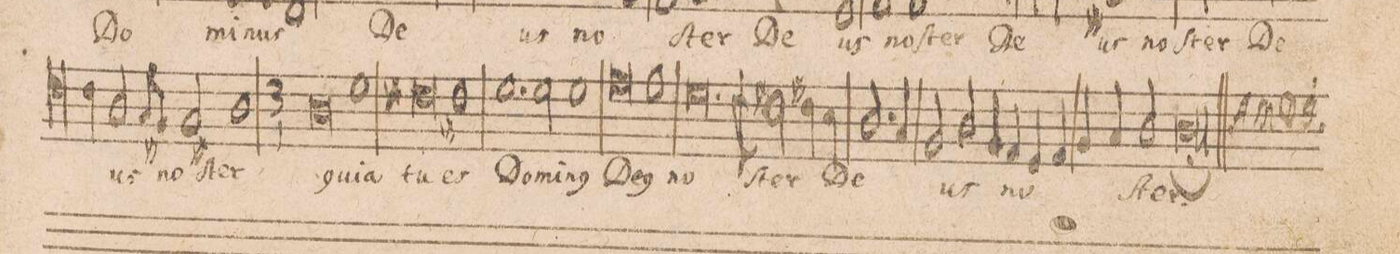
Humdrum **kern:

**kern	**text	**text
*I"[Tenore] 2dus	*	*
*clefC4	*	*
*k[]	*	*
*met(C|)	*	*
*M2/1	*	*
4c\	.	.
2A/	-us	.
8G/L	no-	.
8F#X/J	.	.
2G#X/	.	.
=41-	=41-	=41-
1A\	-ſter	.
=42-	=42-	=42-
*M3/1	*	*
0A\	qui-	.
1d\	-a	.
=43-	=43-	=43-
0c#X\	tu	.
1c#\	es	.
=44-	=44-	=44-
1.d\	Do-	.
2d\	-mi-	.
1d\	-n(us)	.
=45-	=45-	=45-
0e\	De-	.
1e\	-(us)	.
=46-	=46-	=46-
0.d\	no-	.
=47-	=47-	=47-
*M2/1	*	*
*met(C|)	*	*
2c#X\	-ſer	.
4c#X\	.	.
4B\	.	.
2.A/	De-	.
4G/	.	.
=48-	=48-	=48-
2F/	.	.
2A/	-us	.
4F/	no-	.
4E/	.	.
4D/	.	.
4E/	.	.
=49-	=49-	=49-
4F/	.	.
4G/	.	.
2A/	.	.
00A\;<	-ſter.	.
==	==	==
*-	*-	*-
